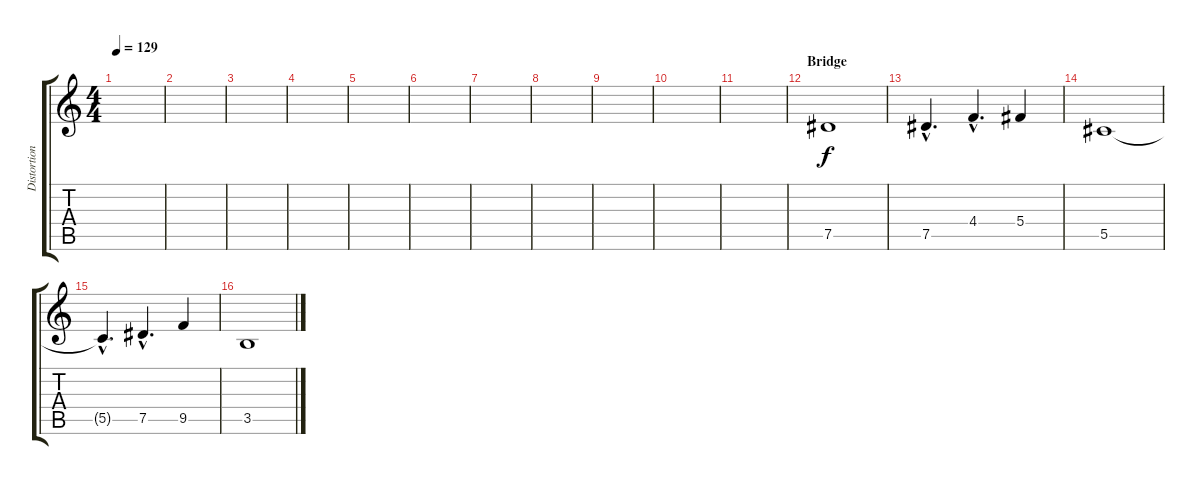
\track ("Distortion 2" "Distortion") {instrument overdrivenguitar}
\staff {score tabs}
\tuning (Eb4 Bb3 Gb3 Db3 Ab2 Eb2) {hide}
\ts (4 4)
\tempo 129
\clef g2
\ks c
|
|
|
|
|
|
|
|
|
|
|
\section ("" "Bridge")
7.5.1 |
7.5{hac}.4{d} 4.4{hac}.4{d} 5.4.4 |
5.5.1 |
5.5{hac t}.4{d} 7.5{hac}.4{d} 9.5.4 |
3.5.1
